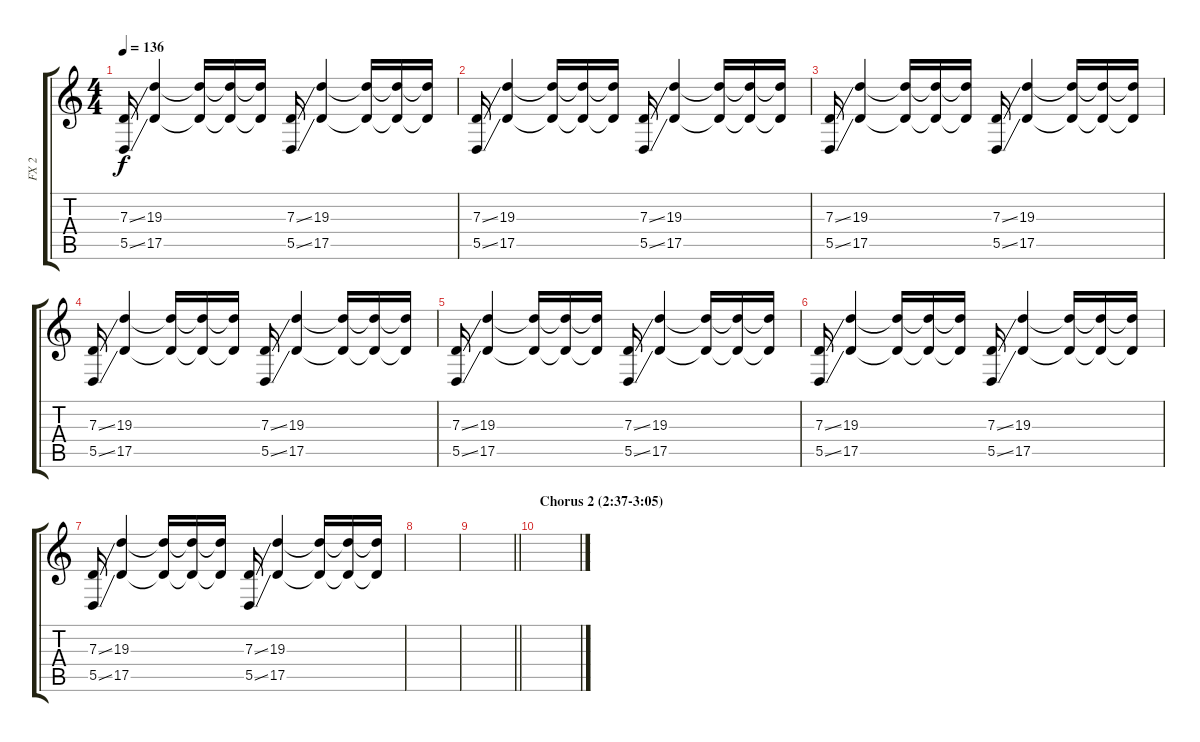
\track ("FX 2" "FX 2") {instrument orchestrahit}
\staff {score tabs}
\tuning (E4 B3 G3 D3 A2 E2) {hide}
\ts (4 4)
\tempo 136
\clef g2
\ks c
(7.3{ss} 5.5{ss}).16{dy f} (19.3 17.5).4 (19.3{t} 17.5{t}).16 (19.3{t} 17.5{t}).16 (19.3{t} 17.5{t}).16 (7.3{ss} 5.5{ss}).16 (19.3 17.5).4 (19.3{t} 17.5{t}).16 (19.3{t} 17.5{t}).16 (19.3{t} 17.5{t}).16 |
(7.3{ss} 5.5{ss}).16 (19.3 17.5).4 (19.3{t} 17.5{t}).16 (19.3{t} 17.5{t}).16 (19.3{t} 17.5{t}).16 (7.3{ss} 5.5{ss}).16 (19.3 17.5).4 (19.3{t} 17.5{t}).16 (19.3{t} 17.5{t}).16 (19.3{t} 17.5{t}).16 |
(7.3{ss} 5.5{ss}).16 (19.3 17.5).4 (19.3{t} 17.5{t}).16 (19.3{t} 17.5{t}).16 (19.3{t} 17.5{t}).16 (7.3{ss} 5.5{ss}).16 (19.3 17.5).4 (19.3{t} 17.5{t}).16 (19.3{t} 17.5{t}).16 (19.3{t} 17.5{t}).16 |
(7.3{ss} 5.5{ss}).16 (19.3 17.5).4 (19.3{t} 17.5{t}).16 (19.3{t} 17.5{t}).16 (19.3{t} 17.5{t}).16 (7.3{ss} 5.5{ss}).16 (19.3 17.5).4 (19.3{t} 17.5{t}).16 (19.3{t} 17.5{t}).16 (19.3{t} 17.5{t}).16 |
(7.3{ss} 5.5{ss}).16 (19.3 17.5).4 (19.3{t} 17.5{t}).16 (19.3{t} 17.5{t}).16 (19.3{t} 17.5{t}).16 (7.3{ss} 5.5{ss}).16 (19.3 17.5).4 (19.3{t} 17.5{t}).16 (19.3{t} 17.5{t}).16 (19.3{t} 17.5{t}).16 |
(7.3{ss} 5.5{ss}).16 (19.3 17.5).4 (19.3{t} 17.5{t}).16 (19.3{t} 17.5{t}).16 (19.3{t} 17.5{t}).16 (7.3{ss} 5.5{ss}).16 (19.3 17.5).4 (19.3{t} 17.5{t}).16 (19.3{t} 17.5{t}).16 (19.3{t} 17.5{t}).16 |
(7.3{ss} 5.5{ss}).16 (19.3 17.5).4 (19.3{t} 17.5{t}).16 (19.3{t} 17.5{t}).16 (19.3{t} 17.5{t}).16 (7.3{ss} 5.5{ss}).16 (19.3 17.5).4 (19.3{t} 17.5{t}).16 (19.3{t} 17.5{t}).16 (19.3{t} 17.5{t}).16 |
|
\barLineRight lightlight
|
\section ("" "Chorus 2 (2:37-3:05)")
